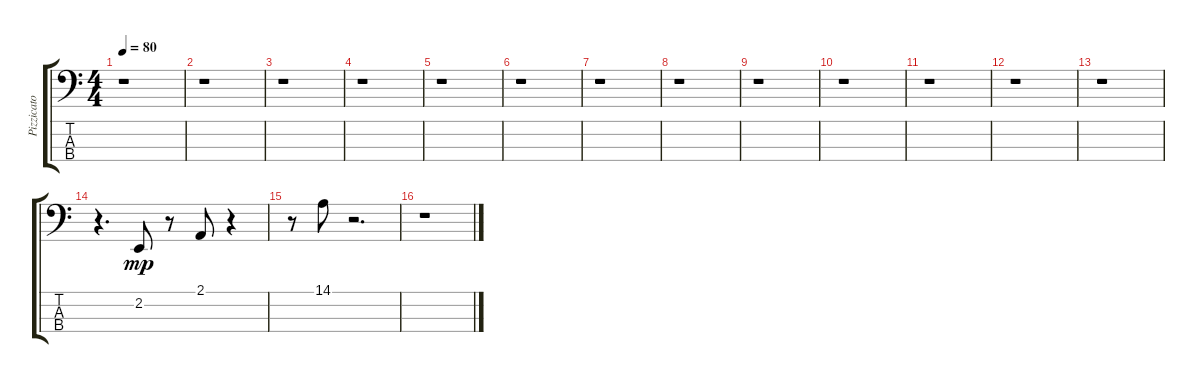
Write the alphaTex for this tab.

\track ("Pizzicato (bass)" "Pizzicato ") {instrument pizzicatostrings}
\staff {score tabs}
\tuning (G2 D2 A1 E1) {hide}
\ts (4 4)
\tempo 80
\clef f4
\ks c
r.1{dy mp instrument pizzicatostrings} |
r.1 |
r.1 |
r.1 |
r.1 |
r.1 |
r.1 |
r.1 |
r.1 |
r.1 |
r.1 |
r.1 |
r.1 |
r.4{d} 2.2.8 r.8 2.1.8 r.4 |
r.8 14.1.8 r.2{d} |
r.1
